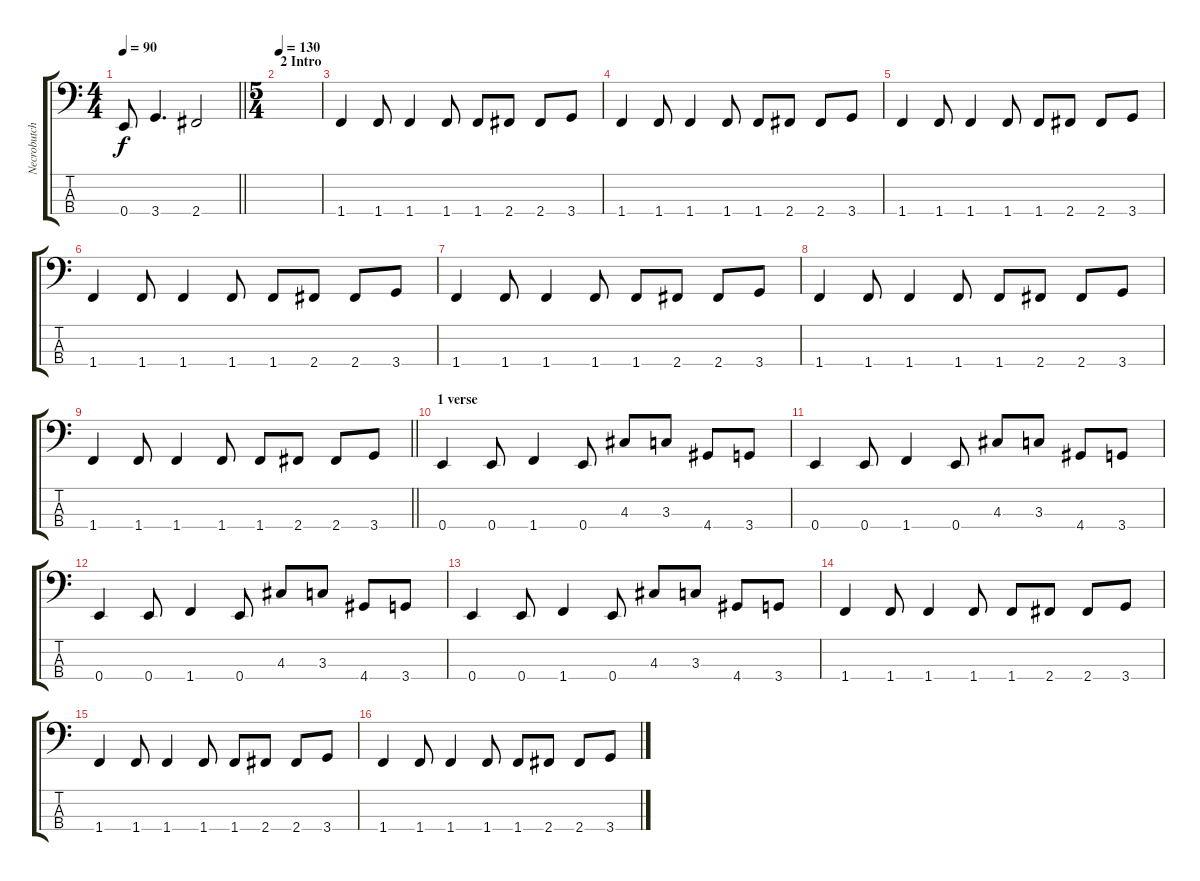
\track ("Necrobutcher" "Necrobutch") {instrument electricbasspick}
\staff {score tabs}
\tuning (G2 D2 A1 E1) {hide}
\ts (4 4)
\tempo 90
\clef f4
\barLineRight lightlight
\ks c
0.4.8{dy f} 3.4.4{d} 2.4.2 |
\ts (5 4)
\section ("" "2 Intro")
\tempo 130
|
1.4.4 1.4.8 1.4.4 1.4.8 1.4.8 2.4.8 2.4.8 3.4.8 |
1.4.4 1.4.8 1.4.4 1.4.8 1.4.8 2.4.8 2.4.8 3.4.8 |
1.4.4 1.4.8 1.4.4 1.4.8 1.4.8 2.4.8 2.4.8 3.4.8 |
1.4.4 1.4.8 1.4.4 1.4.8 1.4.8 2.4.8 2.4.8 3.4.8 |
1.4.4 1.4.8 1.4.4 1.4.8 1.4.8 2.4.8 2.4.8 3.4.8 |
1.4.4 1.4.8 1.4.4 1.4.8 1.4.8 2.4.8 2.4.8 3.4.8 |
\barLineRight lightlight
1.4.4 1.4.8 1.4.4 1.4.8 1.4.8 2.4.8 2.4.8 3.4.8 |
\section ("" "1 verse")
0.4.4 0.4.8 1.4.4 0.4.8 4.3.8 3.3.8 4.4.8 3.4.8 |
0.4.4 0.4.8 1.4.4 0.4.8 4.3.8 3.3.8 4.4.8 3.4.8 |
0.4.4 0.4.8 1.4.4 0.4.8 4.3.8 3.3.8 4.4.8 3.4.8 |
0.4.4 0.4.8 1.4.4 0.4.8 4.3.8 3.3.8 4.4.8 3.4.8 |
1.4.4 1.4.8 1.4.4 1.4.8 1.4.8 2.4.8 2.4.8 3.4.8 |
1.4.4 1.4.8 1.4.4 1.4.8 1.4.8 2.4.8 2.4.8 3.4.8 |
1.4.4 1.4.8 1.4.4 1.4.8 1.4.8 2.4.8 2.4.8 3.4.8
